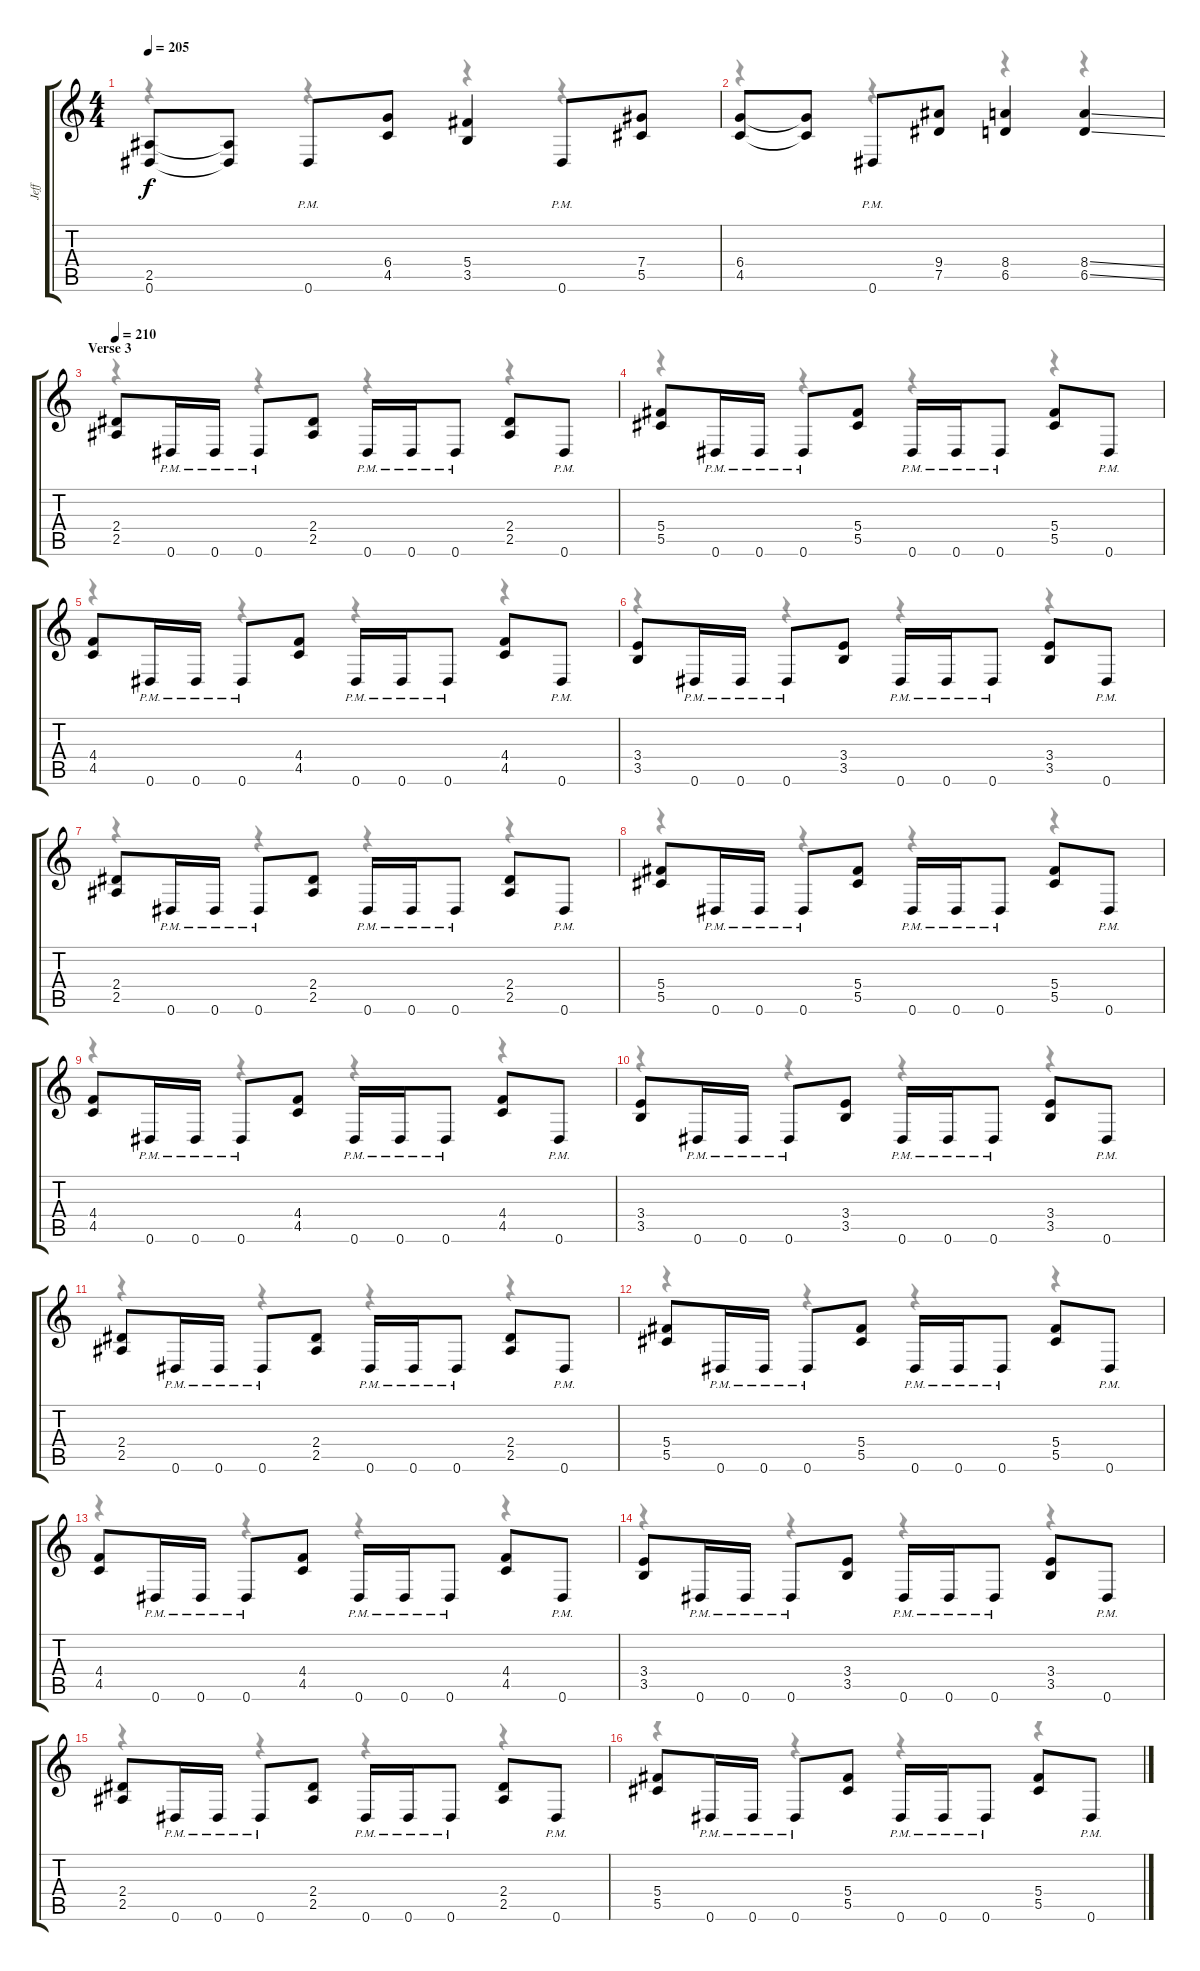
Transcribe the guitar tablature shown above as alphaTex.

\track ("Jeff" "Jeff") {instrument distortionguitar}
\staff {score tabs}
\tuning (Eb4 Bb3 Gb3 Db3 Ab2 Eb2) {hide}
\voice
\ts (4 4)
\tempo 205
\clef g2
\ks c
(2.5 0.6).8{dy f} (2.5{t} 0.6{t}).8 0.6{pm}.8 (6.4 4.5).8 (5.4 3.5).4 0.6{pm}.8 (7.4 5.5).8 |
(6.4 4.5).8 (6.4{t} 4.5{t}).8 0.6{pm}.8 (9.4 7.5).8 (8.4 6.5).4 (8.4{ss} 6.5{ss}).4 |
\section ("" "Verse 3")
\tempo 210
(2.4 2.5).8 0.6{pm}.16 0.6{pm}.16 0.6{pm}.8 (2.4 2.5).8 0.6{pm}.16 0.6{pm}.16 0.6{pm}.8 (2.4 2.5).8 0.6{pm}.8 |
(5.4 5.5).8 0.6{pm}.16 0.6{pm}.16 0.6{pm}.8 (5.4 5.5).8 0.6{pm}.16 0.6{pm}.16 0.6{pm}.8 (5.4 5.5).8 0.6{pm}.8 |
(4.4 4.5).8 0.6{pm}.16 0.6{pm}.16 0.6{pm}.8 (4.4 4.5).8 0.6{pm}.16 0.6{pm}.16 0.6{pm}.8 (4.4 4.5).8 0.6{pm}.8 |
(3.4 3.5).8 0.6{pm}.16 0.6{pm}.16 0.6{pm}.8 (3.4 3.5).8 0.6{pm}.16 0.6{pm}.16 0.6{pm}.8 (3.4 3.5).8 0.6{pm}.8 |
(2.4 2.5).8 0.6{pm}.16 0.6{pm}.16 0.6{pm}.8 (2.4 2.5).8 0.6{pm}.16 0.6{pm}.16 0.6{pm}.8 (2.4 2.5).8 0.6{pm}.8 |
(5.4 5.5).8 0.6{pm}.16 0.6{pm}.16 0.6{pm}.8 (5.4 5.5).8 0.6{pm}.16 0.6{pm}.16 0.6{pm}.8 (5.4 5.5).8 0.6{pm}.8 |
(4.4 4.5).8 0.6{pm}.16 0.6{pm}.16 0.6{pm}.8 (4.4 4.5).8 0.6{pm}.16 0.6{pm}.16 0.6{pm}.8 (4.4 4.5).8 0.6{pm}.8 |
(3.4 3.5).8 0.6{pm}.16 0.6{pm}.16 0.6{pm}.8 (3.4 3.5).8 0.6{pm}.16 0.6{pm}.16 0.6{pm}.8 (3.4 3.5).8 0.6{pm}.8 |
(2.4 2.5).8 0.6{pm}.16 0.6{pm}.16 0.6{pm}.8 (2.4 2.5).8 0.6{pm}.16 0.6{pm}.16 0.6{pm}.8 (2.4 2.5).8 0.6{pm}.8 |
(5.4 5.5).8 0.6{pm}.16 0.6{pm}.16 0.6{pm}.8 (5.4 5.5).8 0.6{pm}.16 0.6{pm}.16 0.6{pm}.8 (5.4 5.5).8 0.6{pm}.8 |
(4.4 4.5).8 0.6{pm}.16 0.6{pm}.16 0.6{pm}.8 (4.4 4.5).8 0.6{pm}.16 0.6{pm}.16 0.6{pm}.8 (4.4 4.5).8 0.6{pm}.8 |
(3.4 3.5).8 0.6{pm}.16 0.6{pm}.16 0.6{pm}.8 (3.4 3.5).8 0.6{pm}.16 0.6{pm}.16 0.6{pm}.8 (3.4 3.5).8 0.6{pm}.8 |
(2.4 2.5).8 0.6{pm}.16 0.6{pm}.16 0.6{pm}.8 (2.4 2.5).8 0.6{pm}.16 0.6{pm}.16 0.6{pm}.8 (2.4 2.5).8 0.6{pm}.8 |
(5.4 5.5).8 0.6{pm}.16 0.6{pm}.16 0.6{pm}.8 (5.4 5.5).8 0.6{pm}.16 0.6{pm}.16 0.6{pm}.8 (5.4 5.5).8 0.6{pm}.8
\voice
\clef g2
\ottava regular
\simile none
\ks c
r.4{dy f} r.4 r.4 r.4 |
r.4 r.4 r.4 r.4 |
r.4 r.4 r.4 r.4 |
r.4 r.4 r.4 r.4 |
r.4 r.4 r.4 r.4 |
r.4 r.4 r.4 r.4 |
r.4 r.4 r.4 r.4 |
r.4 r.4 r.4 r.4 |
r.4 r.4 r.4 r.4 |
r.4 r.4 r.4 r.4 |
r.4 r.4 r.4 r.4 |
r.4 r.4 r.4 r.4 |
r.4 r.4 r.4 r.4 |
r.4 r.4 r.4 r.4 |
r.4 r.4 r.4 r.4 |
r.4 r.4 r.4 r.4
